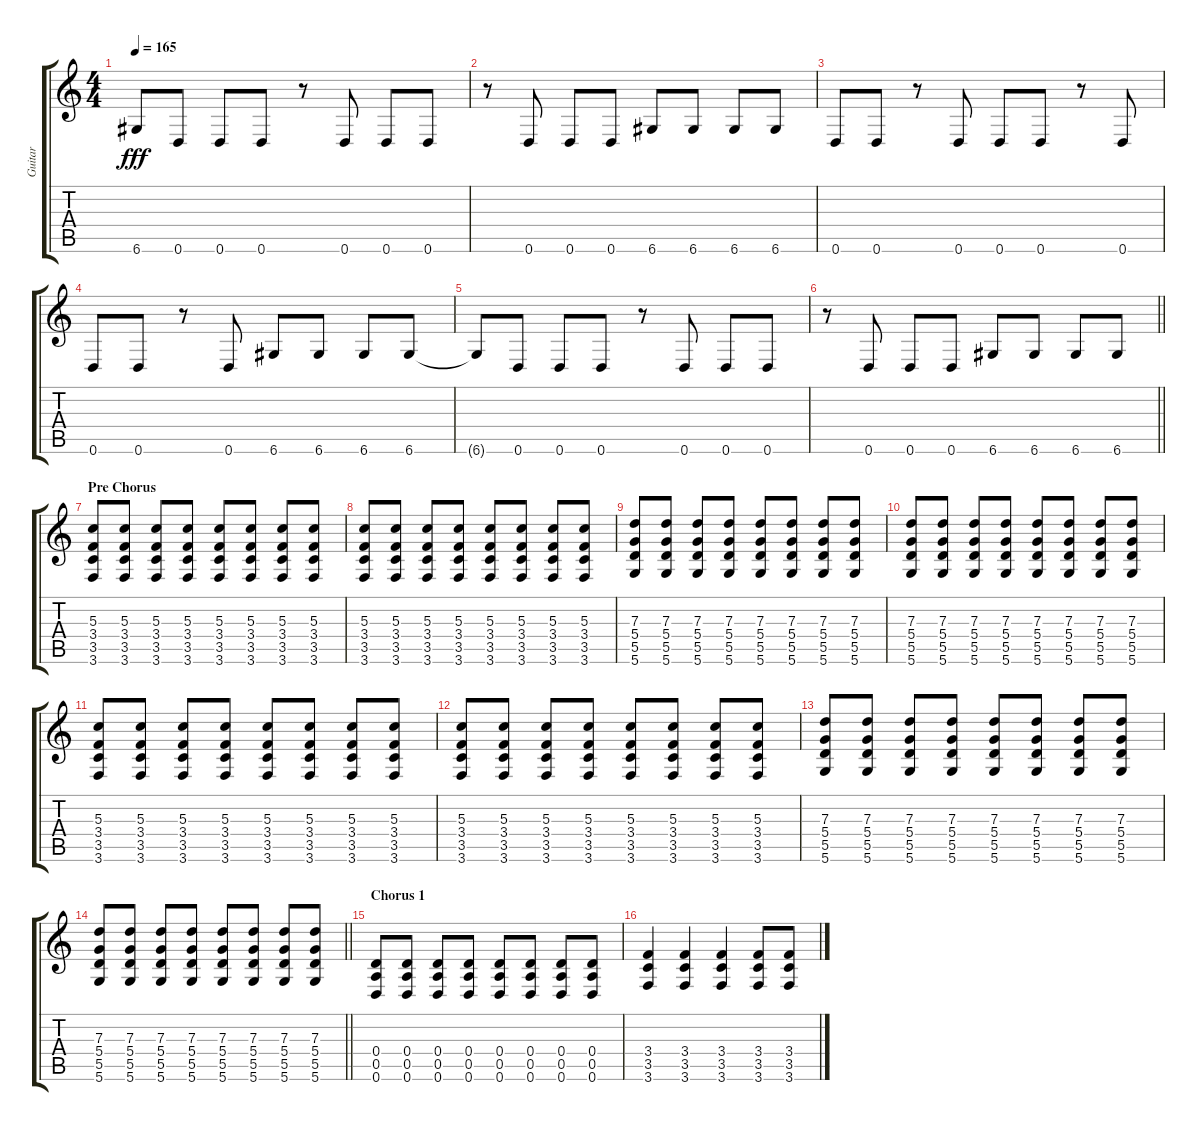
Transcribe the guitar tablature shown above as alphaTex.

\track ("Guitar" "Guitar") {instrument overdrivenguitar}
\staff {score tabs}
\tuning (E4 B3 G3 D3 A2 D2) {hide}
\ts (4 4)
\tempo 165
\clef g2
\ks c
6.6{t}.8{dy fff} 0.6.8 0.6.8 0.6.8 r.8 0.6.8 0.6.8 0.6.8 |
r.8 0.6.8 0.6.8 0.6.8 6.6.8 6.6.8 6.6.8 6.6.8 |
0.6.8 0.6.8 r.8 0.6.8 0.6.8 0.6.8 r.8 0.6.8 |
0.6.8 0.6.8 r.8 0.6.8 6.6.8 6.6.8 6.6.8 6.6.8 |
6.6{t}.8 0.6.8 0.6.8 0.6.8 r.8 0.6.8 0.6.8 0.6.8 |
\barLineRight lightlight
r.8 0.6.8 0.6.8 0.6.8 6.6.8 6.6.8 6.6.8 6.6.8 |
\section ("" "Pre Chorus")
(5.3 3.4 3.5 3.6).8 (5.3 3.4 3.5 3.6).8 (5.3 3.4 3.5 3.6).8 (5.3 3.4 3.5 3.6).8 (5.3 3.4 3.5 3.6).8 (5.3 3.4 3.5 3.6).8 (5.3 3.4 3.5 3.6).8 (5.3 3.4 3.5 3.6).8 |
(5.3 3.4 3.5 3.6).8 (5.3 3.4 3.5 3.6).8 (5.3 3.4 3.5 3.6).8 (5.3 3.4 3.5 3.6).8 (5.3 3.4 3.5 3.6).8 (5.3 3.4 3.5 3.6).8 (5.3 3.4 3.5 3.6).8 (5.3 3.4 3.5 3.6).8 |
(7.3 5.4 5.5 5.6).8 (7.3 5.4 5.5 5.6).8 (7.3 5.4 5.5 5.6).8 (7.3 5.4 5.5 5.6).8 (7.3 5.4 5.5 5.6).8 (7.3 5.4 5.5 5.6).8 (7.3 5.4 5.5 5.6).8 (7.3 5.4 5.5 5.6).8 |
(7.3 5.4 5.5 5.6).8 (7.3 5.4 5.5 5.6).8 (7.3 5.4 5.5 5.6).8 (7.3 5.4 5.5 5.6).8 (7.3 5.4 5.5 5.6).8 (7.3 5.4 5.5 5.6).8 (7.3 5.4 5.5 5.6).8 (7.3 5.4 5.5 5.6).8 |
(5.3 3.4 3.5 3.6).8 (5.3 3.4 3.5 3.6).8 (5.3 3.4 3.5 3.6).8 (5.3 3.4 3.5 3.6).8 (5.3 3.4 3.5 3.6).8 (5.3 3.4 3.5 3.6).8 (5.3 3.4 3.5 3.6).8 (5.3 3.4 3.5 3.6).8 |
(5.3 3.4 3.5 3.6).8 (5.3 3.4 3.5 3.6).8 (5.3 3.4 3.5 3.6).8 (5.3 3.4 3.5 3.6).8 (5.3 3.4 3.5 3.6).8 (5.3 3.4 3.5 3.6).8 (5.3 3.4 3.5 3.6).8 (5.3 3.4 3.5 3.6).8 |
(7.3 5.4 5.5 5.6).8 (7.3 5.4 5.5 5.6).8 (7.3 5.4 5.5 5.6).8 (7.3 5.4 5.5 5.6).8 (7.3 5.4 5.5 5.6).8 (7.3 5.4 5.5 5.6).8 (7.3 5.4 5.5 5.6).8 (7.3 5.4 5.5 5.6).8 |
\barLineRight lightlight
(7.3 5.4 5.5 5.6).8 (7.3 5.4 5.5 5.6).8 (7.3 5.4 5.5 5.6).8 (7.3 5.4 5.5 5.6).8 (7.3 5.4 5.5 5.6).8 (7.3 5.4 5.5 5.6).8 (7.3 5.4 5.5 5.6).8 (7.3 5.4 5.5 5.6).8 |
\section ("" "Chorus 1")
(0.4 0.5 0.6).8 (0.4 0.5 0.6).8 (0.4 0.5 0.6).8 (0.4 0.5 0.6).8 (0.4 0.5 0.6).8 (0.4 0.5 0.6).8 (0.4 0.5 0.6).8 (0.4 0.5 0.6).8 |
(3.4 3.5 3.6).4 (3.4 3.5 3.6).4 (3.4 3.5 3.6).4 (3.4 3.5 3.6).8 (3.4 3.5 3.6).8
